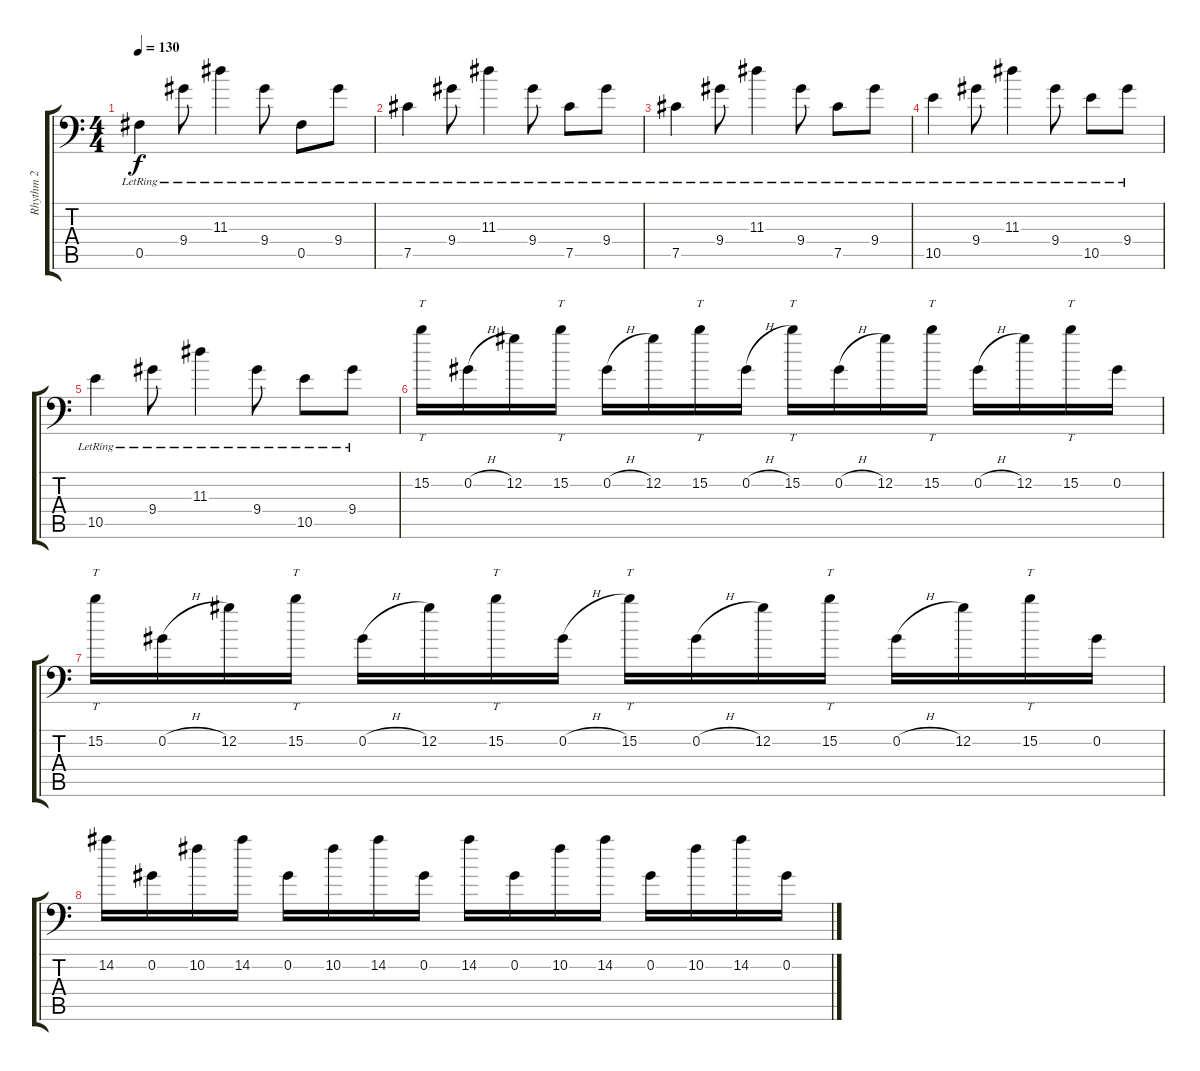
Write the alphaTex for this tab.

\track ("Rhythm 2" "Rhythm 2") {instrument distortionguitar}
\staff {score tabs}
\tuning (Db4 Ab3 E3 B2 Gb2 Ab1) {hide}
\ts (4 4)
\tempo 130
\clef f4
\ks c
0.5{lr}.4{dy f} 9.4{lr}.8 11.3{lr}.4 9.4{lr}.8 0.5{lr}.8 9.4{lr}.8 |
7.5{lr}.4 9.4{lr}.8 11.3{lr}.4 9.4{lr}.8 7.5{lr}.8 9.4{lr}.8 |
7.5{lr}.4 9.4{lr}.8 11.3{lr}.4 9.4{lr}.8 7.5{lr}.8 9.4{lr}.8 |
10.5{lr}.4 9.4{lr}.8 11.3{lr}.4 9.4{lr}.8 10.5{lr}.8 9.4{lr}.8 |
10.5{lr}.4 9.4{lr}.8 11.3{lr}.4 9.4{lr}.8 10.5{lr}.8 9.4{lr}.8 |
15.2.16{tt volume 12 balance 8 instrument distortionguitar} 0.2{h}.16 12.2.16 15.2.16{tt} 0.2{h}.16 12.2.16 15.2.16{tt} 0.2{h}.16 15.2.16{tt} 0.2{h}.16 12.2.16 15.2.16{tt} 0.2{h}.16 12.2.16 15.2.16{tt} 0.2.16 |
15.2.16{tt} 0.2{h}.16 12.2.16 15.2.16{tt} 0.2{h}.16 12.2.16 15.2.16{tt} 0.2{h}.16 15.2.16{tt} 0.2{h}.16 12.2.16 15.2.16{tt} 0.2{h}.16 12.2.16 15.2.16{tt} 0.2.16 |
14.2.16 0.2.16 10.2.16 14.2.16 0.2.16 10.2.16 14.2.16 0.2.16 14.2.16 0.2.16 10.2.16 14.2.16 0.2.16 10.2.16 14.2.16 0.2.16
